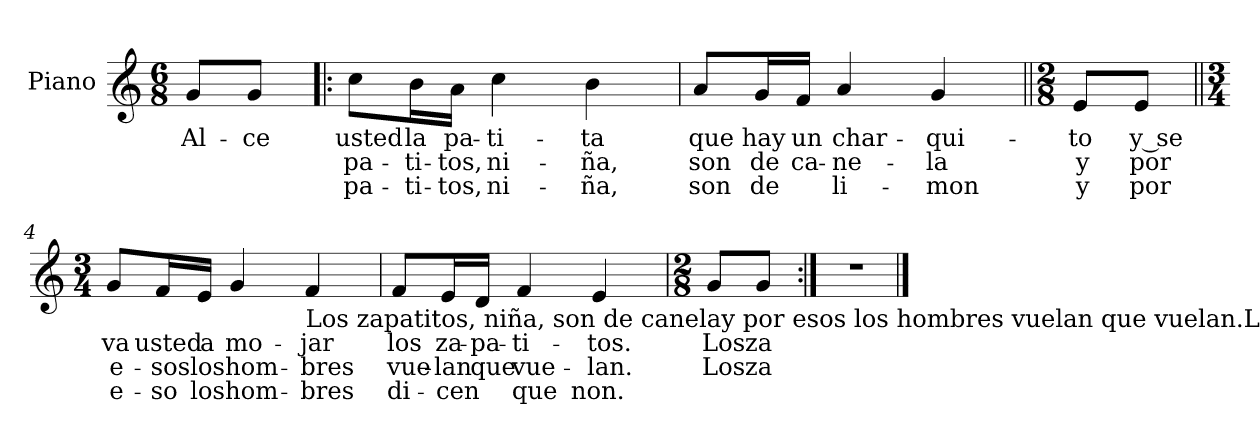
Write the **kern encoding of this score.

**kern	**text	**text	**text
*part1	*part1	*part1	*part1
*staff1	*staff1	*staff1	*staff1
*I"Piano	*	*	*
*I'Pno.	*	*	*
*clefG2	*	*	*
*k[]	*	*	*
*M6/8	*	*	*
=	=	=	=
8g/L	Al-	.	.
8g/J	-ce	.	.
=1!|:	=1!|:	=1!|:	=1!|:
8cc\L	usted	pa-	pa-
16b\L	la	-ti-	-ti-
16a\JJ	pa-	-tos,	-tos,
4cc\	-ti-	ni-	ni-
4b\	-ta	-ña,	-ña,
=2	=2	=2	=2
8a/L	que	son	son
16g/L	hay	de	de
16f/JJ	un	ca-	.
4a/	char-	-ne-	li-
4g/	-qui-	-la	-mon
=3||	=3||	=3||	=3||
*M2/8	*	*	*
8e/L	-to	y	y
8e/J	y se	por	por
!!LO:LB:g=z
=4||	=4||	=4||	=4||
*M3/4	*	*	*
8g/L	va	e-	e-
16f/L	usted	-sos	-so
16e/JJ	a	los	los
4g/	mo-	hom-	hom-
!LO:TX:b:t=Los zapatitos, niña, son de canelay por esos los hombres vuelan que vuelan.Los zapatitos, niña, son de limóny por eso los hombres dicen que no.	!	!	!
4f/	-jar	-bres	-bres
=5	=5	=5	=5
8f/L	los	vue-	di-
16e/L	za-	-lan	-cen
16d/JJ	-pa-	que	.
4f/	-ti-	vue-	que
4e/	-tos.	-lan.	non.
=6	=6	=6	=6
*M2/8	*	*	*
8g/L	Los	Los	.
8g/J	za	za	.
=7:|!	=7:|!	=7:|!	=7:|!
4r	.	.	.
==	==	==	==
*-	*-	*-	*-
